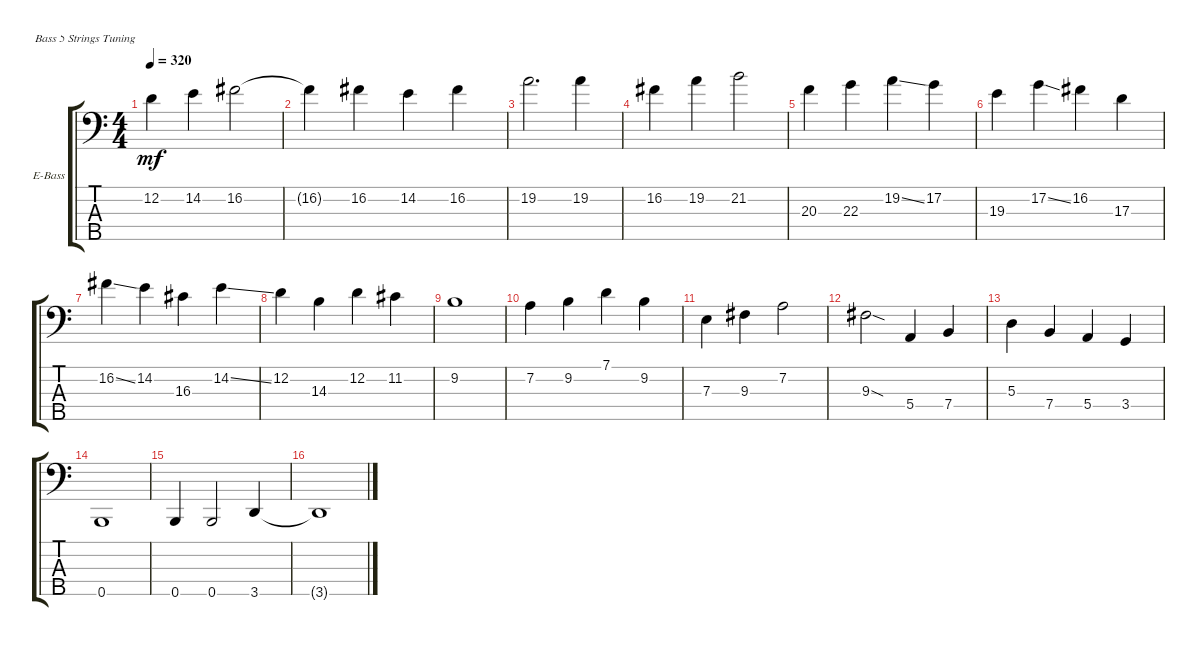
\defaultSystemsLayout 4
\bracketExtendMode groupsimilarinstruments
\firstSystemTrackNameOrientation horizontal
\otherSystemsTrackNameOrientation horizontal
\track ("Electric Bass" "E-Bass") {instrument electricbassfinger}
\staff {score tabs}
\tuning (G2 D2 A1 E1 B0)
\ts (4 4)
\tempo 320
\clef f4
\ks c
12.2.4{dy mf} 14.2.4 16.2.2 |
16.2{t}.4 16.2.4 14.2.4 16.2.4 |
19.2.2{d} 19.2.4 |
16.2.4 19.2.4 21.2.2 |
20.3.4 22.3.4 19.2{ss}.4 17.2.4 |
19.3.4 17.2{ss}.4 16.2.4 17.3.4 |
16.2{ss}.4 14.2.4 16.3.4 14.2{ss}.4 |
12.2.4 14.3.4 12.2.4 11.2.4 |
9.2.1 |
7.2.4 9.2.4 7.1.4 9.2.4 |
7.3.4 9.3.4 7.2.2 |
9.3{sod}.2 5.4.4 7.4.4 |
5.3.4 7.4.4 5.4.4 3.4.4 |
0.5.1 |
0.5.4 0.5.2 3.5.4 |
3.5{t}.1
